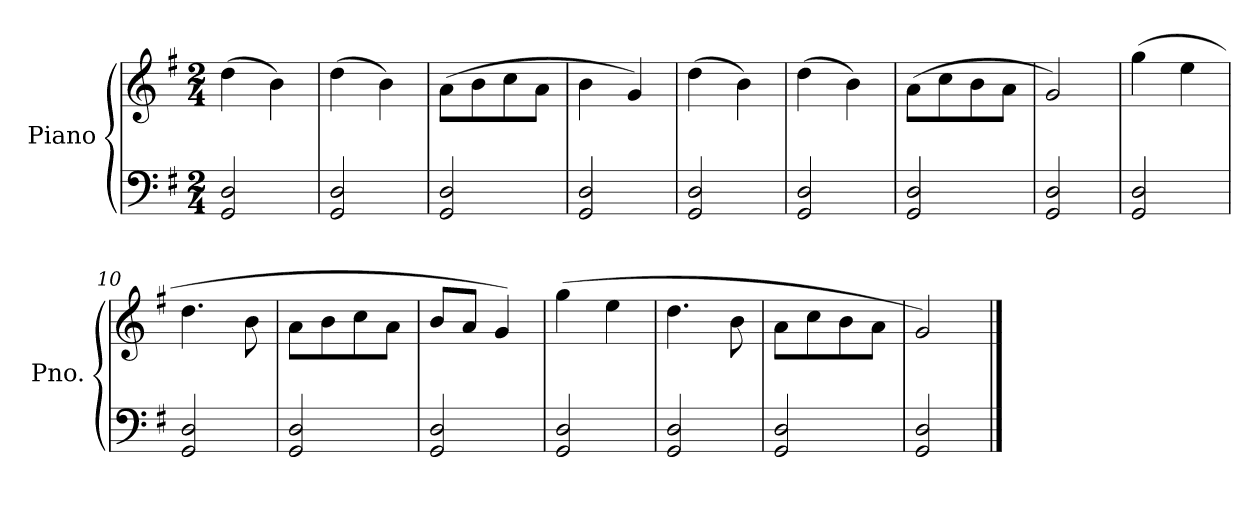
**kern	**kern
*part1	*part1
*staff2	*staff1
*I"Piano	*
*I'Pno.	*
*clefF4	*clefG2
*k[f#]	*k[f#]
*G:	*G:
*M2/4	*M2/4
=1	=1
2GG/ 2D/	(4dd\
.	4b\)
=2	=2
2GG/ 2D/	(4dd\
.	4b\)
=3	=3
2GG/ 2D/	(8a\L
.	8b\
.	8cc\
.	8a\J
=4	=4
2GG/ 2D/	4b\
.	4g/)
=5	=5
2GG/ 2D/	(4dd\
.	4b\)
=6	=6
2GG/ 2D/	(4dd\
.	4b\)
=7	=7
2GG/ 2D/	(8a\L
.	8cc\
.	8b\
.	8a\J
=8	=8
2GG/ 2D/	2g/)
=9	=9
2GG/ 2D/	(4gg\
.	4ee\
=10	=10
2GG/ 2D/	4.dd\
.	8b\
=11	=11
2GG/ 2D/	8a\L
.	8b\
.	8cc\
.	8a\J
!!LO:LB:g=z
=12	=12
2GG/ 2D/	8b/L
.	8a/J
.	4g/)
=13	=13
2GG/ 2D/	(4gg\
.	4ee\
=14	=14
2GG/ 2D/	4.dd\
.	8b\
=15	=15
2GG/ 2D/	8a\L
.	8cc\
.	8b\
.	8a\J
=16	=16
2GG/ 2D/	2g/)
==	==
*-	*-
